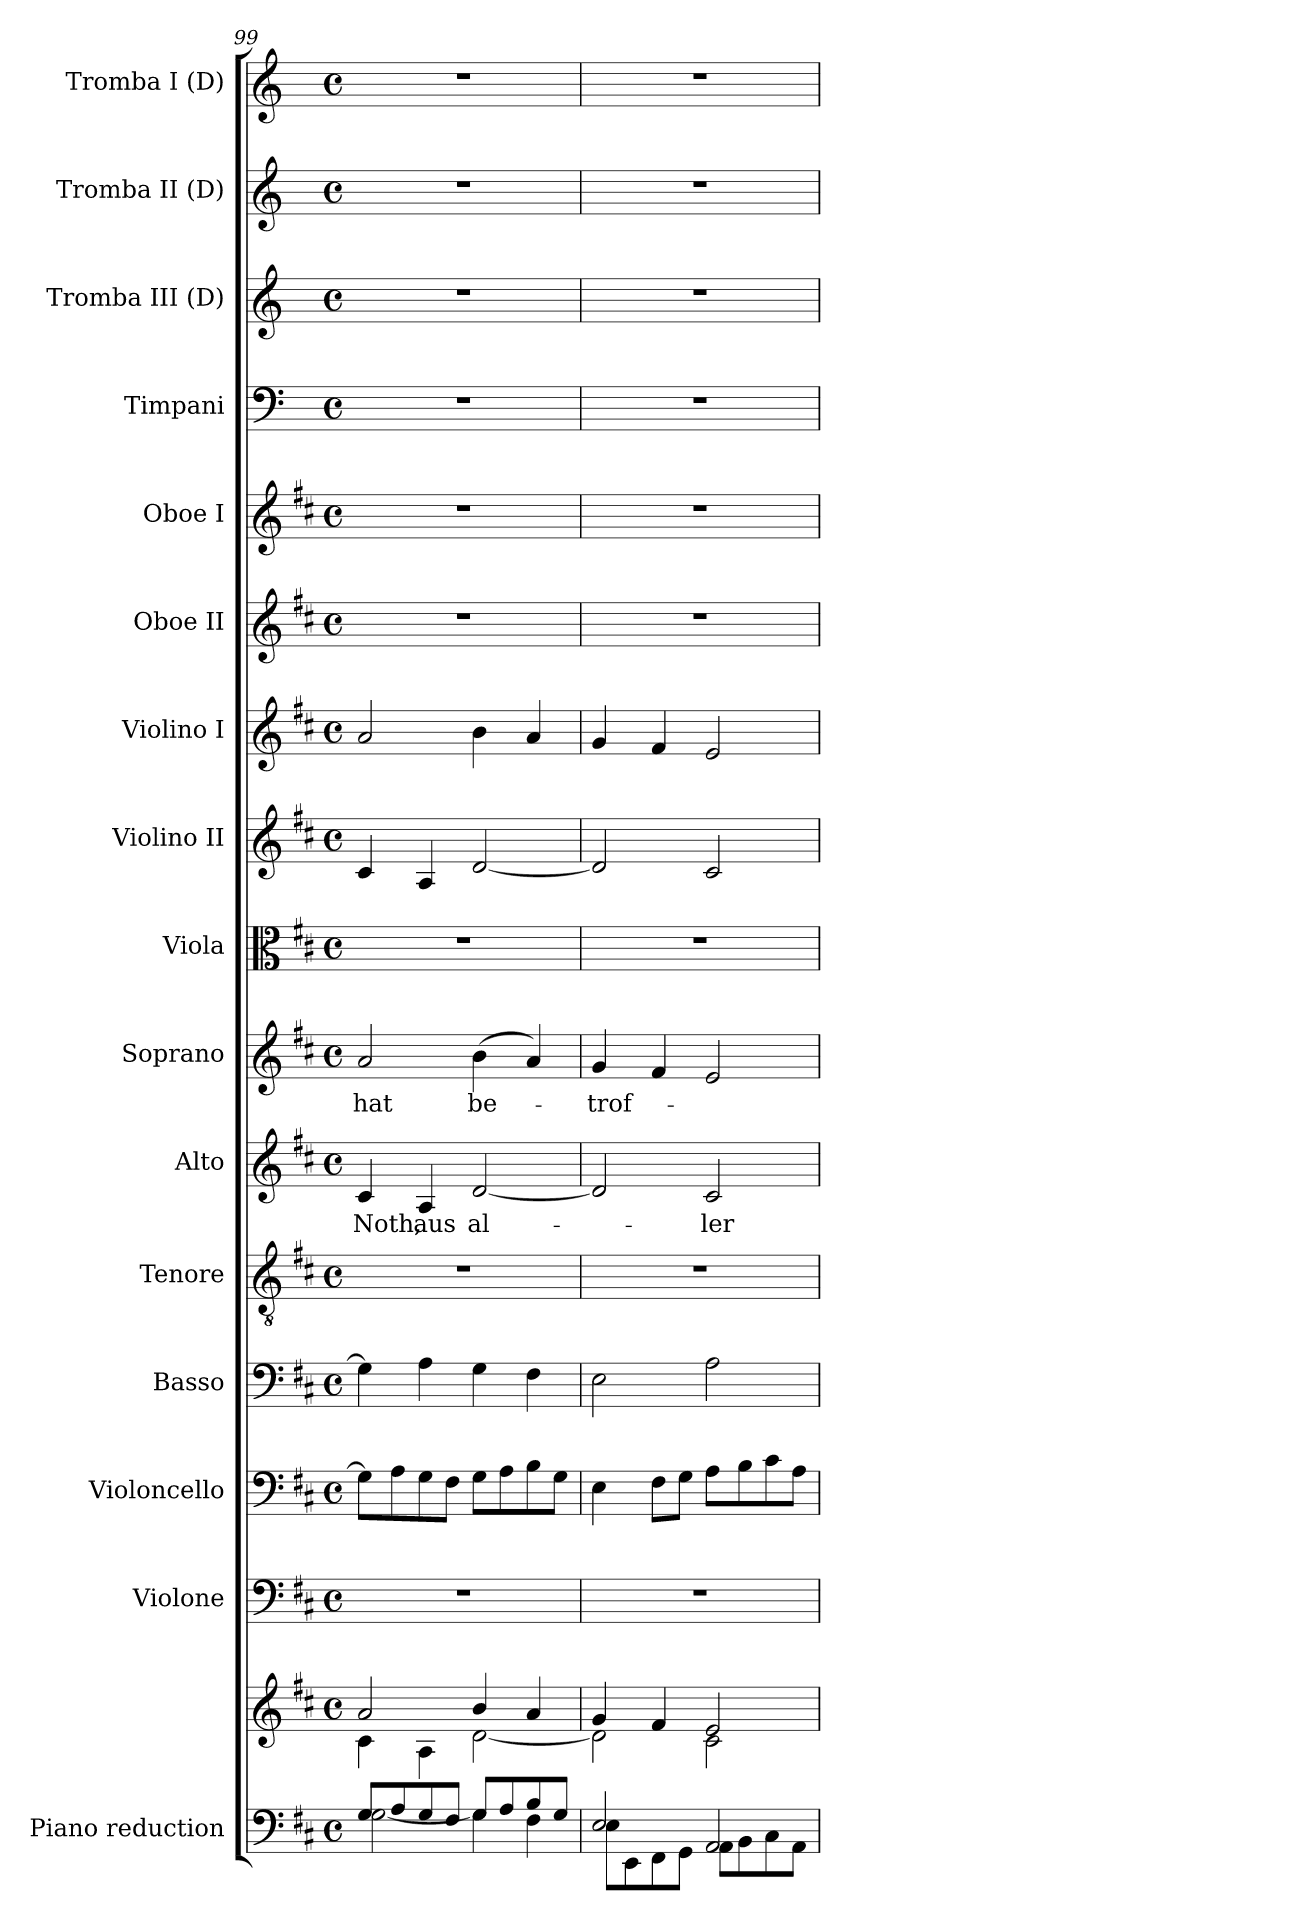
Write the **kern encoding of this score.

**kern	**kern	**kern	**kern	**kern	**kern	**kern	**text	**kern	**text	**kern	**kern	**kern	**kern	**kern	**kern	**kern	**kern	**kern
*part16	*part16	*part15	*part14	*part13	*part12	*part11	*part11	*part10	*part10	*part9	*part8	*part7	*part6	*part5	*part4	*part3	*part2	*part1
*staff17	*staff16	*staff15	*staff14	*staff13	*staff12	*staff11	*staff11	*staff10	*staff10	*staff9	*staff8	*staff7	*staff6	*staff5	*staff4	*staff3	*staff2	*staff1
*I"Piano reduction	*	*I"Violone	*I"Violoncello	*I"Basso	*I"Tenore	*I"Alto	*	*I"Soprano	*	*I"Viola	*I"Violino II	*I"Violino I	*I"Oboe II	*I"Oboe I	*I"Timpani	*I"Tromba III (D)	*I"Tromba II (D)	*I"Tromba I (D)
*I'Pno	*	*	*	*	*	*	*	*	*	*	*	*	*I'Ob	*I'Ob	*I'Timp	*	*	*
*clefF4	*clefG2	*clefF4	*clefF4	*clefF4	*clefGv2	*clefG2	*	*clefG2	*	*clefC3	*clefG2	*clefG2	*clefG2	*clefG2	*clefF4	*clefG2	*clefG2	*clefG2
*	*	*ITrd7c12	*	*	*	*	*	*	*	*	*	*	*	*	*	*ITrd-1c-2	*ITrd-1c-2	*ITrd-1c-2
*k[f#c#]	*k[f#c#]	*k[f#c#]	*k[f#c#]	*k[f#c#]	*k[f#c#]	*k[f#c#]	*	*k[f#c#]	*	*k[f#c#]	*k[f#c#]	*k[f#c#]	*k[f#c#]	*k[f#c#]	*k[]	*k[f#c#]	*k[f#c#]	*k[f#c#]
*M4/4	*M4/4	*M4/4	*M4/4	*M4/4	*M4/4	*M4/4	*	*M4/4	*	*M4/4	*M4/4	*M4/4	*M4/4	*M4/4	*M4/4	*M4/4	*M4/4	*M4/4
*met(c)	*met(c)	*met(c)	*met(c)	*met(c)	*met(c)	*met(c)	*	*met(c)	*	*met(c)	*met(c)	*met(c)	*met(c)	*met(c)	*met(c)	*met(c)	*met(c)	*met(c)
=99	=99	=99	=99	=99	=99	=99	=99	=99	=99	=99	=99	=99	=99	=99	=99	=99	=99	=99
*^	*^	*	*	*	*	*	*	*	*	*	*	*	*	*	*	*	*	*
!	!	!	!	!	!	!	!	!	!LO:LY:b	!	!LO:LY:b	!	!	!	!	!	!	!	!	!
8G/L	[2G\	2a/	4c#\	1r	8G\L]	4G\]	1r	4c#/	Noth,	2a/	hat	1r	4c#/	2a/	1r	1r	1r	1r	1r	1r
8A/	.	.	.	.	8A\	.	.	.	.	.	.	.	.	.	.	.	.	.	.	.
!	!	!	!	!	!	!	!	!	!LO:LY:b	!	!	!	!	!	!	!	!	!	!	!
8G/	.	.	4A\	.	8G\	4A\	.	4A/	aus	.	.	.	4A/	.	.	.	.	.	.	.
8F#/J	.	.	.	.	8F#\J	.	.	.	.	.	.	.	.	.	.	.	.	.	.	.
!	!	!	!	!	!	!	!	!	!LO:LY:b	!	!LO:LY:b	!	!	!	!	!	!	!	!	!
8G/L	4G\]	4b/	[2d\	.	8G\L	4G\	.	[2d/	al-	(4b\	be-	.	[2d/	4b\	.	.	.	.	.	.
8A/	.	.	.	.	8A\	.	.	.	.	.	.	.	.	.	.	.	.	.	.	.
8B/	4F#\	4a/	.	.	8B\	4F#\	.	.	.	4a/)	.	.	.	4a/	.	.	.	.	.	.
8G/J	.	.	.	.	8G\J	.	.	.	.	.	.	.	.	.	.	.	.	.	.	.
=100	=100	=100	=100	=100	=100	=100	=100	=100	=100	=100	=100	=100	=100	=100	=100	=100	=100	=100	=100	=100
!	!	!	!	!	!	!	!	!	!	!	!LO:LY:b	!	!	!	!	!	!	!	!	!
2E/	8E\L	4g/	2d\]	1r	4E\	2E\	1r	2d/]	.	4g/	-trof-	1r	2d/]	4g/	1r	1r	1r	1r	1r	1r
.	8EE\	.	.	.	.	.	.	.	.	.	.	.	.	.	.	.	.	.	.	.
.	8FF#\	4f#/	.	.	8F#\L	.	.	.	.	4f#/	.	.	.	4f#/	.	.	.	.	.	.
.	8GG\J	.	.	.	8G\J	.	.	.	.	.	.	.	.	.	.	.	.	.	.	.
!	!	!	!	!	!	!	!	!	!LO:LY:b	!	!	!	!	!	!	!	!	!	!	!
2AA/	8AA\L	2e/	2c#\	.	8A\L	2A\	.	2c#/	-ler	2e/	.	.	2c#/	2e/	.	.	.	.	.	.
.	8BB\	.	.	.	8B\	.	.	.	.	.	.	.	.	.	.	.	.	.	.	.
.	8C#\	.	.	.	8c#\	.	.	.	.	.	.	.	.	.	.	.	.	.	.	.
.	8AA\J	.	.	.	8A\J	.	.	.	.	.	.	.	.	.	.	.	.	.	.	.
*v	*v	*	*	*	*	*	*	*	*	*	*	*	*	*	*	*	*	*	*	*
*	*v	*v	*	*	*	*	*	*	*	*	*	*	*	*	*	*	*	*	*
=	=	=	=	=	=	=	=	=	=	=	=	=	=	=	=	=	=	=
*-	*-	*-	*-	*-	*-	*-	*-	*-	*-	*-	*-	*-	*-	*-	*-	*-	*-	*-
